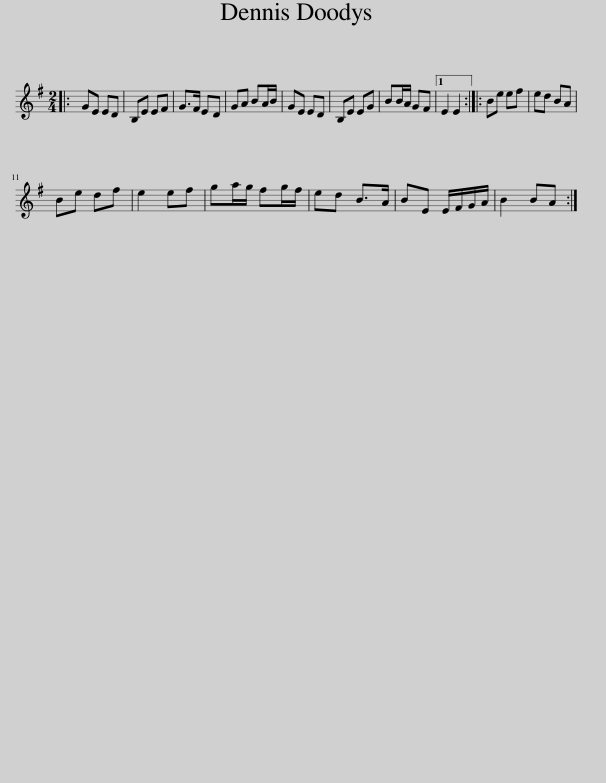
X:1
L:1/8
M:2/4
I:linebreak $
K:Emin
V:1 treble
V:1
|: GE ED | B,E EF | G>F ED | GA BA/B/ | GE ED | %5
 B,E EG | BB/A/ GF |1 E2 E2 :: Be ef | ed BA |$ %10
 Be df | e2 ef | ga/g/ fg/f/ | ed B>A | BE E/F/G/A/ | %15
 B2 BA :| %16
